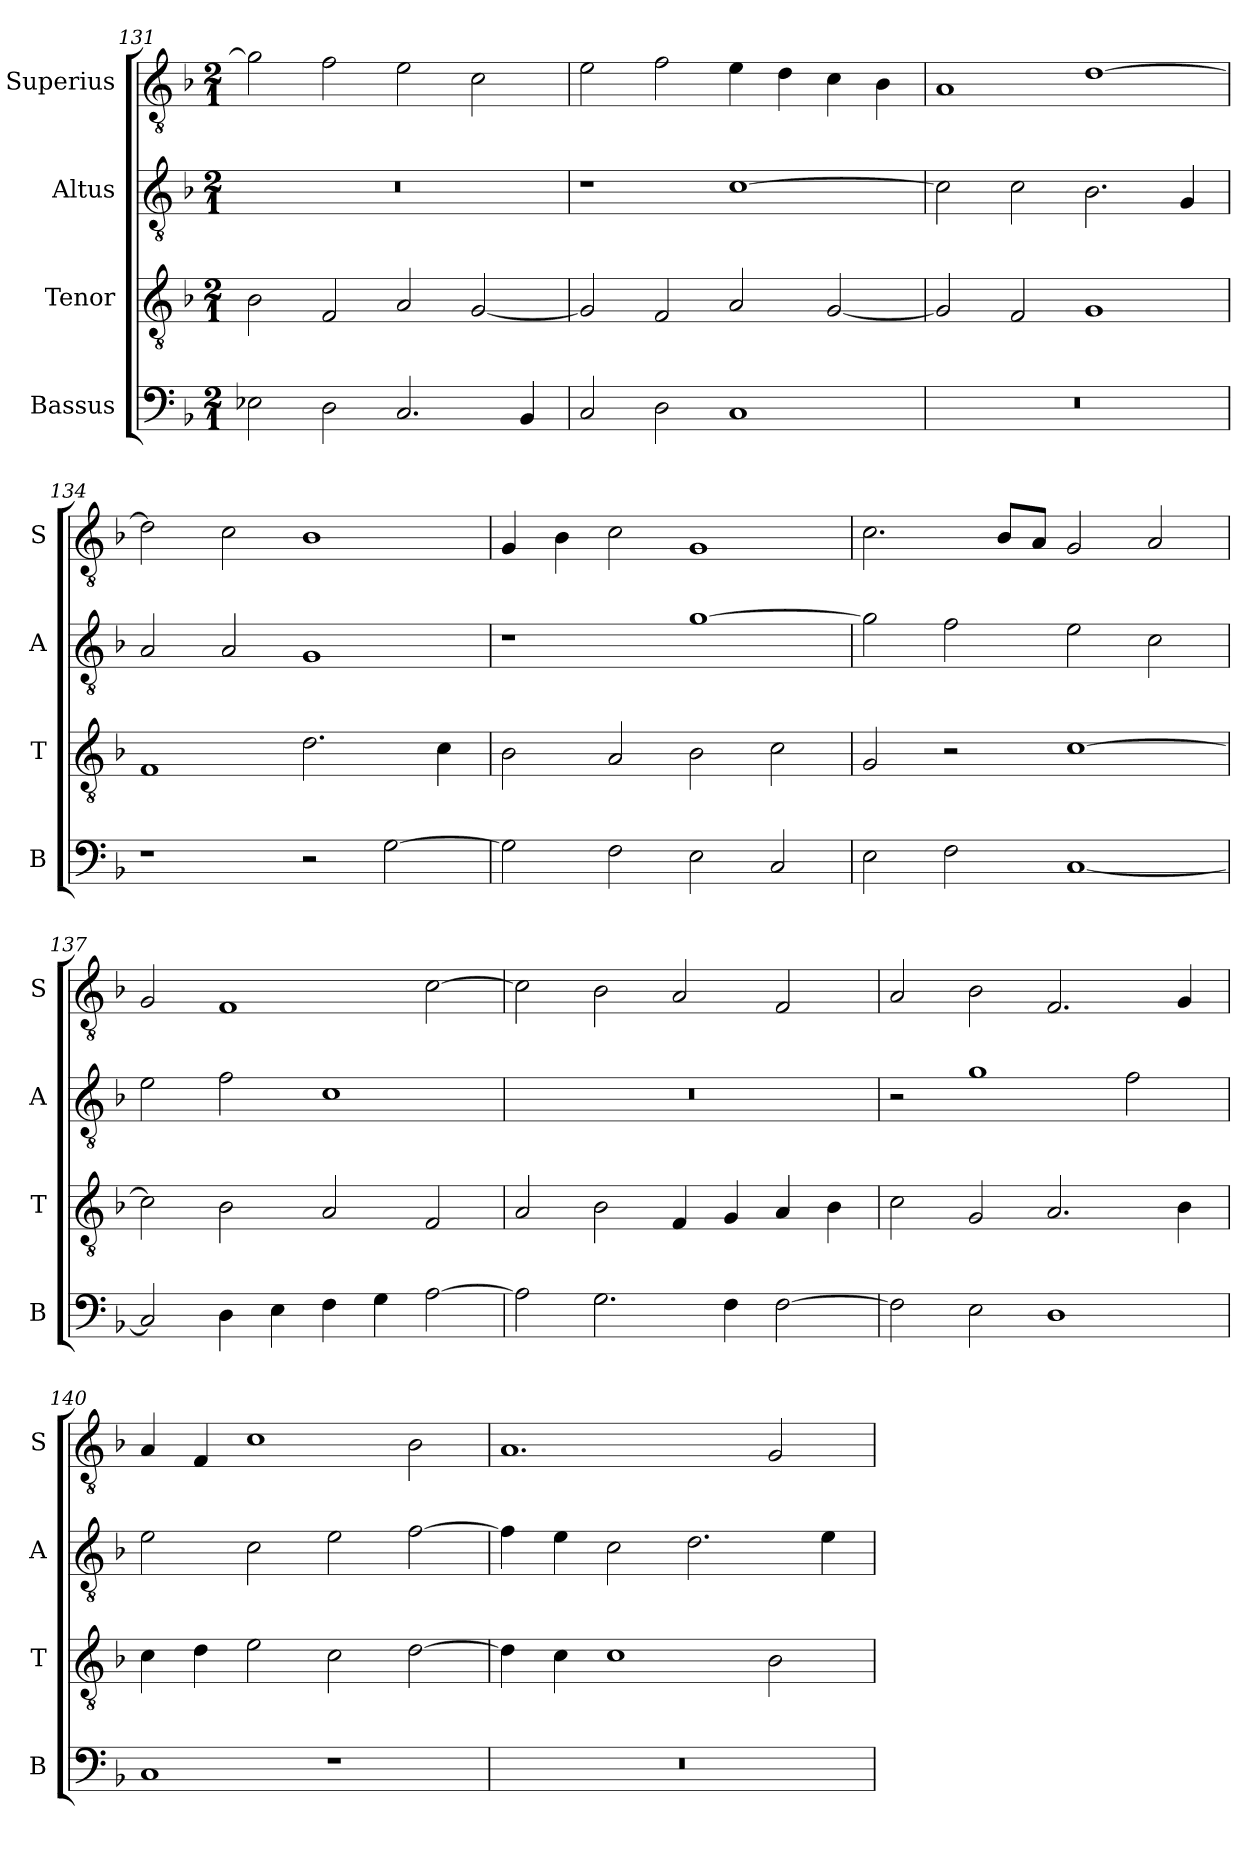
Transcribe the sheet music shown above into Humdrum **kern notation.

**kern	**kern	**kern	**kern
*part4	*part3	*part2	*part1
*staff4	*staff3	*staff2	*staff1
*I"Bassus	*I"Tenor	*I"Altus	*I"Superius
*I'B	*I'T	*I'A	*I'S
*clefF4	*clefGv2	*clefGv2	*clefGv2
*k[b-]	*k[b-]	*k[b-]	*k[b-]
*F:	*F:	*F:	*F:
*M2/1	*M2/1	*M2/1	*M2/1
=131	=131	=131	=131
2E-X	2B-	0r	2g]
2D	2F	.	2f
2.C	2A	.	2e
.	[2G	.	2c
4BB-	.	.	.
=132	=132	=132	=132
2C	2G]	1r	2e
2D	2F	.	2f
1C	2A	[1c	4e
.	.	.	4d
.	[2G	.	4c
.	.	.	4B-
=133	=133	=133	=133
0r	2G]	2c]	1A
.	2F	2c	.
.	1G	2.B-	[1d
.	.	4G	.
=134	=134	=134	=134
1r	1F	2A	2d]
.	.	2A	2c
2r	2.d	1G	1B-
[2G	.	.	.
.	4c	.	.
=135	=135	=135	=135
2G]	2B-	1r	4G
.	.	.	4B-
2F	2A	.	2c
2E	2B-	[1g	1G
2C	2c	.	.
=136	=136	=136	=136
2E	2G	2g]	2.c
2F	2r	2f	.
.	.	.	8B-L
.	.	.	8AJ
[1C	[1c	2e	2G
.	.	2c	2A
=137	=137	=137	=137
2C]	2c]	2e	2G
4D	2B-	2f	1F
4E	.	.	.
4F	2A	1c	.
4G	.	.	.
[2A	2F	.	[2c
=138	=138	=138	=138
2A]	2A	0r	2c]
2.G	2B-	.	2B-
.	4F	.	2A
4F	4G	.	.
[2F	4A	.	2F
.	4B-	.	.
=139	=139	=139	=139
2F]	2c	2r	2A
2E	2G	1g	2B-
1D	2.A	.	2.F
.	.	2f	.
.	4B-	.	4G
=140	=140	=140	=140
1C	4c	2e	4A
.	4d	.	4F
.	2e	2c	1c
1r	2c	2e	.
.	[2d	[2f	2B-
=141	=141	=141	=141
0r	4d]	4f]	1.A
.	4c	4e	.
.	1c	2c	.
.	.	2.d	.
.	2B-	.	2G
.	.	4e	.
=	=	=	=
*-	*-	*-	*-
